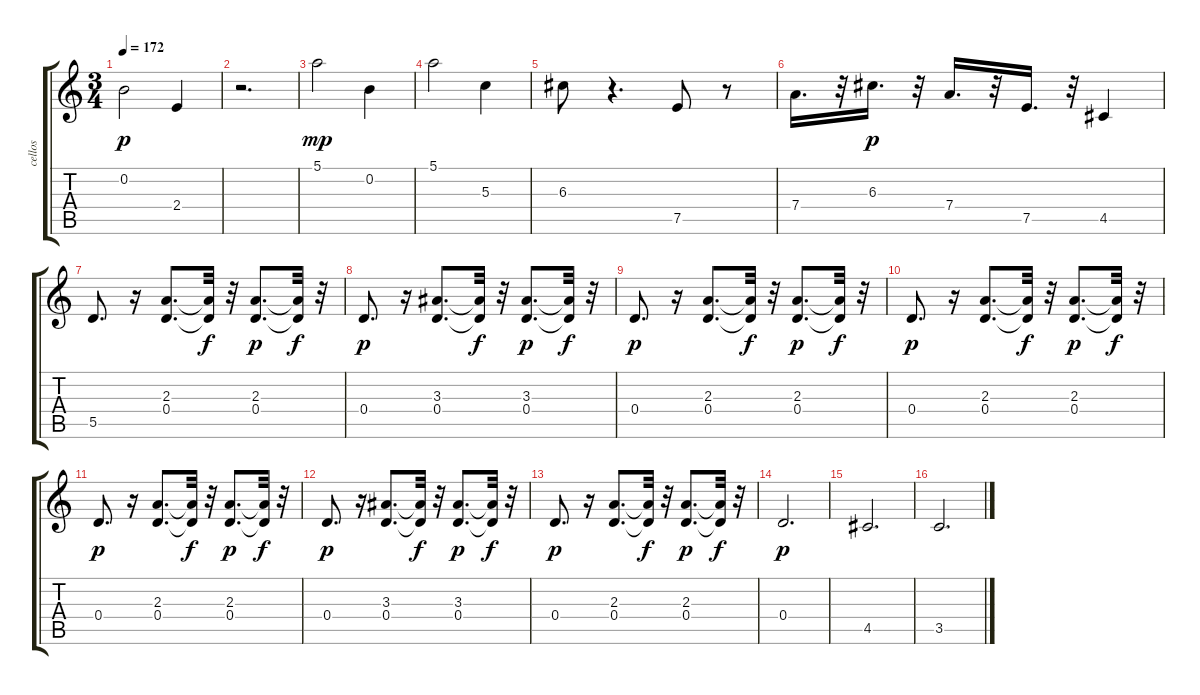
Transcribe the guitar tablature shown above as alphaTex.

\track ("cellos" "cellos") {instrument contrabass}
\staff {score tabs}
\tuning (E4 B3 G3 D3 A2 E2) {hide}
\ts (3 4)
\tempo 172
\clef g2
\ks c
0.2.2{dy p} 2.4.4 |
r.2{d} |
5.1.2{dy mp} 0.2.4 |
5.1.2 5.3.4 |
6.3.8 r.4{d} 7.5.8 r.8 |
7.4.16{d} r.32 6.3.16{d dy p} r.32 7.4.16{d} r.32 7.5.16{d} r.32 4.5.4 |
5.5.8{d} r.16 (2.3 0.4).8{d} (2.3{t} 0.4{t}).32{dy f} r.32 (2.3 0.4).8{d dy p} (2.3{t} 0.4{t}).32{dy f} r.32 |
0.4.8{d dy p} r.16 (3.3 0.4).8{d} (3.3{t} 0.4{t}).32{dy f} r.32 (3.3 0.4).8{d dy p} (3.3{t} 0.4{t}).32{dy f} r.32 |
0.4.8{d dy p} r.16 (2.3 0.4).8{d} (2.3{t} 0.4{t}).32{dy f} r.32 (2.3 0.4).8{d dy p} (2.3{t} 0.4{t}).32{dy f} r.32 |
0.4.8{d dy p} r.16 (2.3 0.4).8{d} (2.3{t} 0.4{t}).32{dy f} r.32 (2.3 0.4).8{d dy p} (2.3{t} 0.4{t}).32{dy f} r.32 |
0.4.8{d dy p} r.16 (2.3 0.4).8{d} (2.3{t} 0.4{t}).32{dy f} r.32 (2.3 0.4).8{d dy p} (2.3{t} 0.4{t}).32{dy f} r.32 |
0.4.8{d dy p} r.16 (3.3 0.4).8{d} (3.3{t} 0.4{t}).32{dy f} r.32 (3.3 0.4).8{d dy p} (3.3{t} 0.4{t}).32{dy f} r.32 |
0.4.8{d dy p} r.16 (2.3 0.4).8{d} (2.3{t} 0.4{t}).32{dy f} r.32 (2.3 0.4).8{d dy p} (2.3{t} 0.4{t}).32{dy f} r.32 |
0.4.2{d dy p} |
4.5.2{d} |
3.5.2{d}
